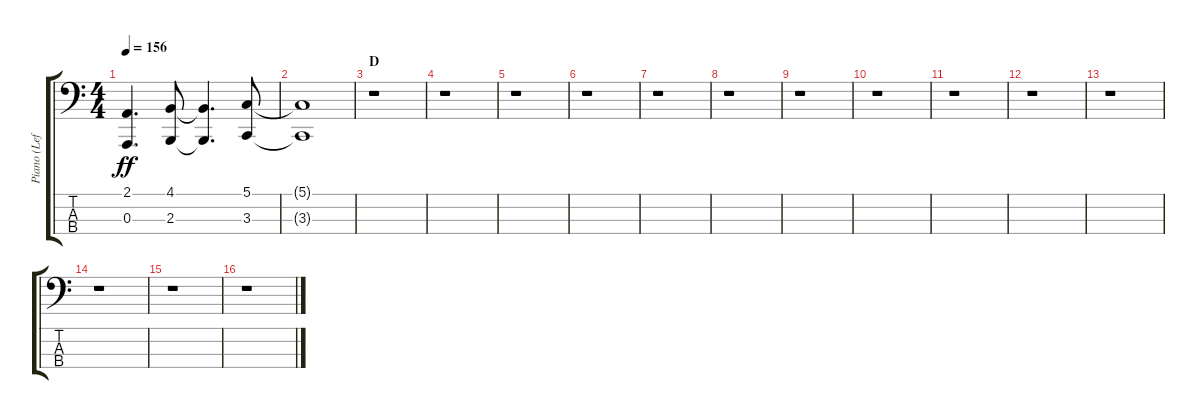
\track ("Piano (Left Hand)" "Piano (Lef") {instrument acousticgrandpiano}
\staff {score tabs}
\tuning (G2 D2 A1 E1) {hide}
\ts (4 4)
\tempo 156
\clef f4
\ks c
(2.1 0.3).4{d dy ff} (4.1 2.3).8 (4.1{t} 2.3{t}).4{d} (5.1 3.3).8 |
(5.1{t} 3.3{t}).1 |
\section ("" "D")
r.1 |
r.1 |
r.1 |
r.1 |
r.1 |
r.1 |
r.1 |
r.1 |
r.1 |
r.1 |
r.1 |
r.1 |
r.1 |
r.1
